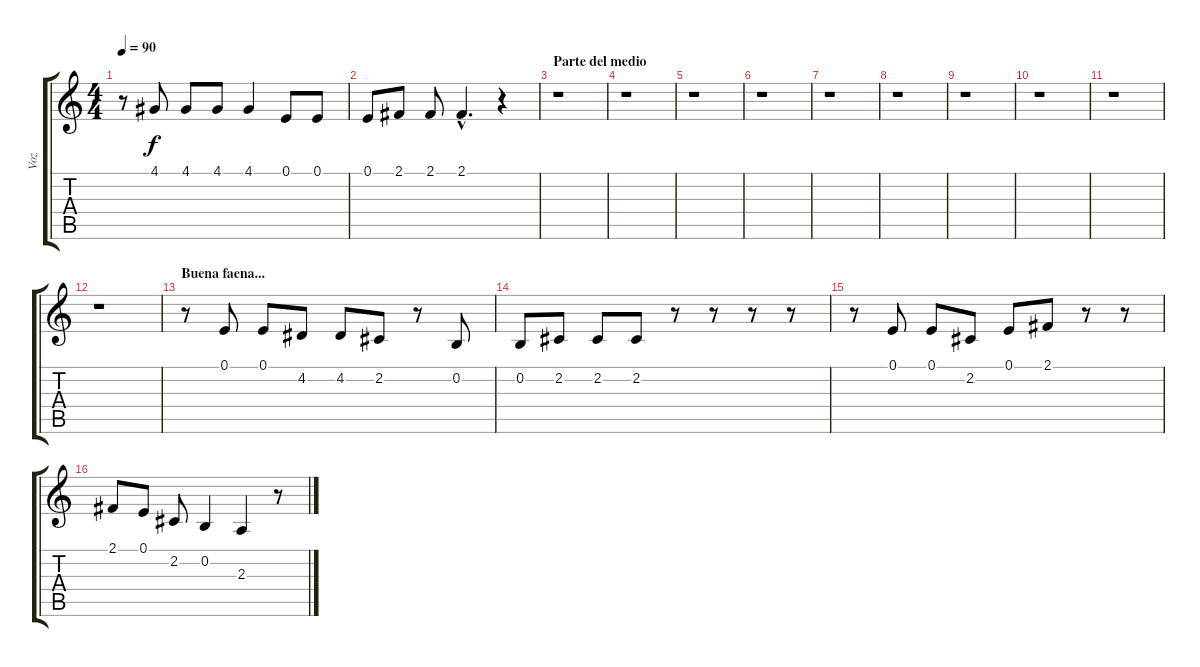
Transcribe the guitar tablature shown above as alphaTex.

\track ("Voz" "Voz") {instrument acousticgrandpiano}
\staff {score tabs}
\tuning (E4 B3 G3 D3 A2 E2) {hide}
\ts (4 4)
\tempo 90
\clef g2
\ks c
r.8{dy f} 4.1.8 4.1.8 4.1.8 4.1.4 0.1.8 0.1.8 |
0.1.8 2.1.8 2.1.8 2.1{hac}.4{d} r.4 |
\section ("" "Parte del medio")
r.1 |
r.1 |
r.1 |
r.1 |
r.1 |
r.1 |
r.1 |
r.1 |
r.1 |
r.1 |
\section ("" "Buena faena...")
r.8 0.1.8 0.1.8 4.2.8 4.2.8 2.2.8 r.8 0.2.8 |
0.2.8 2.2.8 2.2.8 2.2.8 r.8 r.8 r.8 r.8 |
r.8 0.1.8 0.1.8 2.2.8 0.1.8 2.1.8 r.8 r.8 |
2.1.8 0.1.8 2.2.8 0.2.4 2.3.4 r.8
